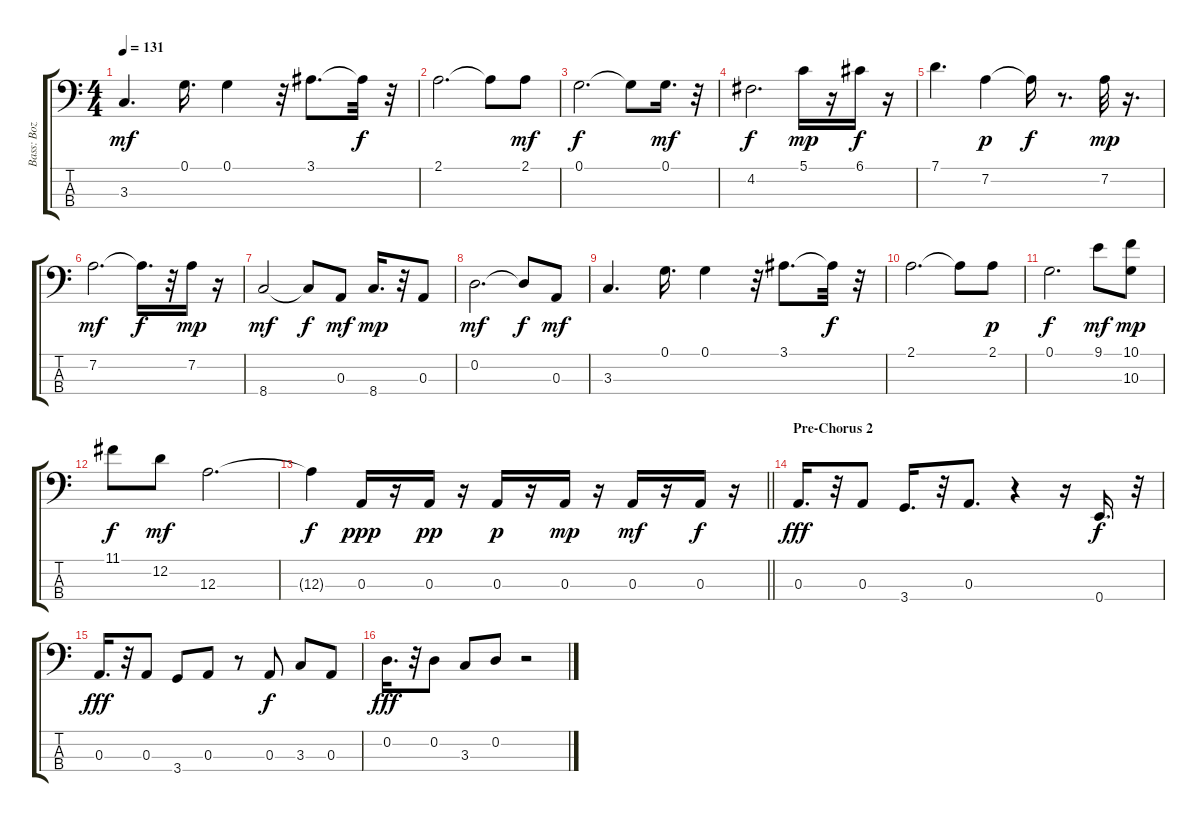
\track ("Bass: Boz Burrell" "Bass: Boz ") {instrument electricbassfinger}
\staff {score tabs}
\tuning (G2 D2 A1 E1) {hide}
\ts (4 4)
\tempo 131
\clef f4
\ks c
3.3.4{d dy mf} 0.1.16{d} 0.1.4 r.32 3.1.8{d} 3.1{t}.32{dy f} r.32 |
2.1.2{d} 2.1{t}.8 2.1.8{dy mf} |
0.1.2{d dy f} 0.1{t}.8 0.1.16{d dy mf} r.32 |
4.2.2{d dy f} 5.1.16{dy mp} r.16 6.1.16{dy f} r.16 |
7.1.4{d} 7.2.4{dy p} 7.2{t}.16{dy f} r.8{d} 7.2.32{dy mp} r.16{d} |
7.2.2{d dy mf} 7.2{t}.16{d dy f} r.32 7.2.16{dy mp} r.16 |
8.4.2{dy mf} 8.4{t}.8{dy f} 0.3.8{dy mf} 8.4.16{d dy mp} r.32 0.3.8 |
0.2.2{d dy mf} 0.2{t}.8{dy f} 0.3.8{dy mf} |
3.3.4{d} 0.1.16{d} 0.1.4 r.32 3.1.8{d} 3.1{t}.32{dy f} r.32 |
2.1.2{d} 2.1{t}.8 2.1.8{dy p} |
0.1.2{d dy f} 9.1.8{dy mf} (10.1 10.3).8{dy mp} |
11.1.8{dy f} 12.2.8{dy mf} 12.3.2{d} |
\barLineRight lightlight
12.3{t}.4{dy f} 0.3.16{dy ppp} r.16 0.3.16{dy pp} r.16 0.3.16{dy p} r.16 0.3.16{dy mp} r.16 0.3.16{dy mf} r.16 0.3.16{dy f} r.16 |
\section ("" "Pre-Chorus 2")
0.3.16{d dy fff} r.32 0.3.8 3.4.16{d} r.32 0.3.8{d} r.4 r.16 0.4.16{d dy f} r.32 |
0.3.16{d dy fff} r.32 0.3.8 3.4.8 0.3.8 r.8 0.3.8{dy f} 3.3.8 0.3.8 |
0.2.16{d dy fff} r.32 0.2.8 3.3.8 0.2.8 r.2
